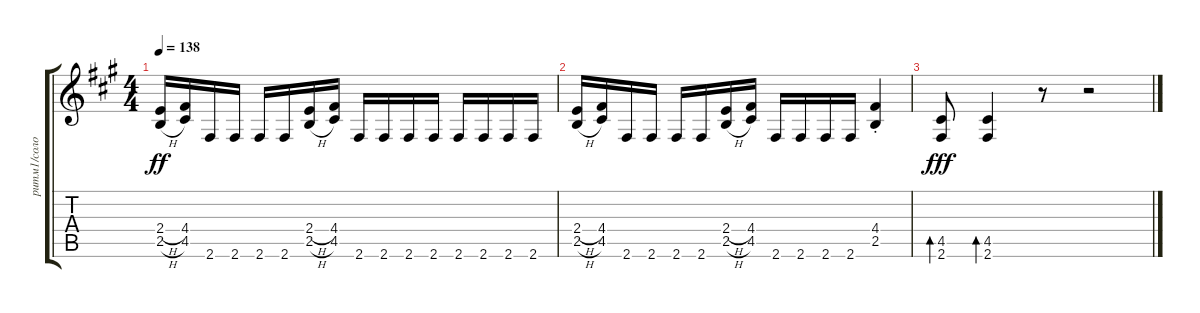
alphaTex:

\track ("ритм1/соло" "ритм1/соло") {instrument overdrivenguitar}
\staff {score tabs}
\tuning (E4 B3 G3 D3 A2 E2) {hide}
\ts (4 4)
\tempo 138
\clef g2
\ks f#minor
(2.4{h} 2.5{h}).16{dy ff} (4.4 4.5).16 2.6.16 2.6.16 2.6.16 2.6.16 (2.4{h} 2.5{h}).16 (4.4 4.5).16 2.6.16 2.6.16 2.6.16 2.6.16 2.6.16 2.6.16 2.6.16 2.6.16 |
(2.4{h} 2.5{h}).16 (4.4 4.5).16 2.6.16 2.6.16 2.6.16 2.6.16 (2.4{h} 2.5{h}).16 (4.4 4.5).16 2.6.16 2.6.16 2.6.16 2.6.16 (4.4{st} 2.5{st}).4 |
(4.5 2.6).8{bd 60 dy fff} (4.5 2.6).4{bd 60} r.8 r.2
